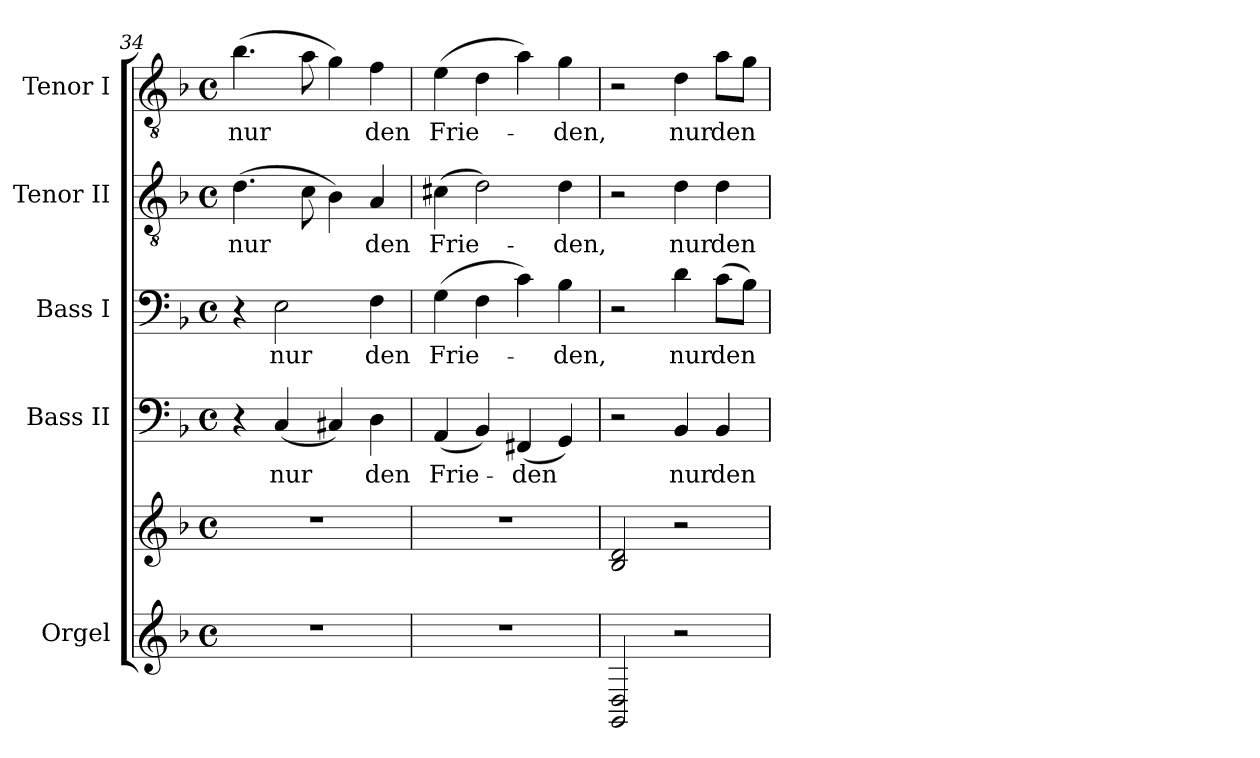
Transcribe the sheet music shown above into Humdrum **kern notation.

**kern	**kern	**kern	**text	**kern	**text	**kern	**text	**kern	**text
*part5	*part5	*part4	*part4	*part3	*part3	*part2	*part2	*part1	*part1
*staff6	*staff5	*staff4	*staff4	*staff3	*staff3	*staff2	*staff2	*staff1	*staff1
*I"Orgel	*	*I"Bass II	*	*I"Bass I	*	*I"Tenor II	*	*I"Tenor I	*
*I'Org.	*	*I'B.	*	*I'B.	*	*I'T.	*	*I'T.	*
*clefG2	*clefG2	*clefF4	*	*clefF4	*	*clefGv2	*	*clefGv2	*
*	*	*	*	*	*	*ITrd7c12	*	*ITrd7c12	*
*k[b-]	*k[b-]	*k[b-]	*	*k[b-]	*	*k[b-]	*	*k[b-]	*
*F:	*F:	*F:	*	*F:	*	*F:	*	*F:	*
*M4/4	*M4/4	*M4/4	*	*M4/4	*	*M4/4	*	*M4/4	*
*met(c)	*met(c)	*met(c)	*	*met(c)	*	*met(c)	*	*met(c)	*
=34	=34	=34	=34	=34	=34	=34	=34	=34	=34
!	!	!	!	!	!	!	!LO:LY:b	!	!LO:LY:b
1r	1r	4r	.	4r	.	(>4.D\	nur	(>4.B-\	nur
!	!	!	!LO:LY:b	!	!LO:LY:b	!	!	!	!
.	.	(<4C/	nur	2E\	nur	.	.	.	.
.	.	.	.	.	.	8C\	.	8A\	.
.	.	4C#X/)	.	.	.	4BB-\)	.	4G\)	.
!	!	!	!LO:LY:b	!	!LO:LY:b	!	!LO:LY:b	!	!LO:LY:b
.	.	4D\	den	4F\	den	4AA/	den	4F\	den
=35	=35	=35	=35	=35	=35	=35	=35	=35	=35
!	!	!	!LO:LY:b	!	!LO:LY:b	!	!LO:LY:b	!	!LO:LY:b
1r	1r	(<4AA/	Frie-	(>4G\	Frie-	(>4C#X\	Frie-	(>4E\	Frie-
.	.	4BB-/)	.	4F\	.	2D\)	.	4D\	.
!	!	!	!LO:LY:b	!	!	!	!	!	!
.	.	(<4FF#X/	-den	4c\)	.	.	.	4A\)	.
!	!	!	!	!	!LO:LY:b	!	!LO:LY:b	!	!LO:LY:b
.	.	4GG/)	.	4B-\	-den,	4D\	-den,	4G\	-den,
=36	=36	=36	=36	=36	=36	=36	=36	=36	=36
2GG/ 2D/	2B-/ 2d/	2r	.	2r	.	2r	.	2r	.
!	!	!	!LO:LY:b	!	!LO:LY:b	!	!LO:LY:b	!	!LO:LY:b
2r	2r	4BB-/	nur	4d\	nur	4D\	nur	4D\	nur
!	!	!	!LO:LY:b	!	!LO:LY:b	!	!LO:LY:b	!	!LO:LY:b
.	.	4BB-/	den	(>8c\L	den	4D\	den	8A\L	den
.	.	.	.	8B-\J)	.	.	.	8G\J	.
=	=	=	=	=	=	=	=	=	=
*-	*-	*-	*-	*-	*-	*-	*-	*-	*-
